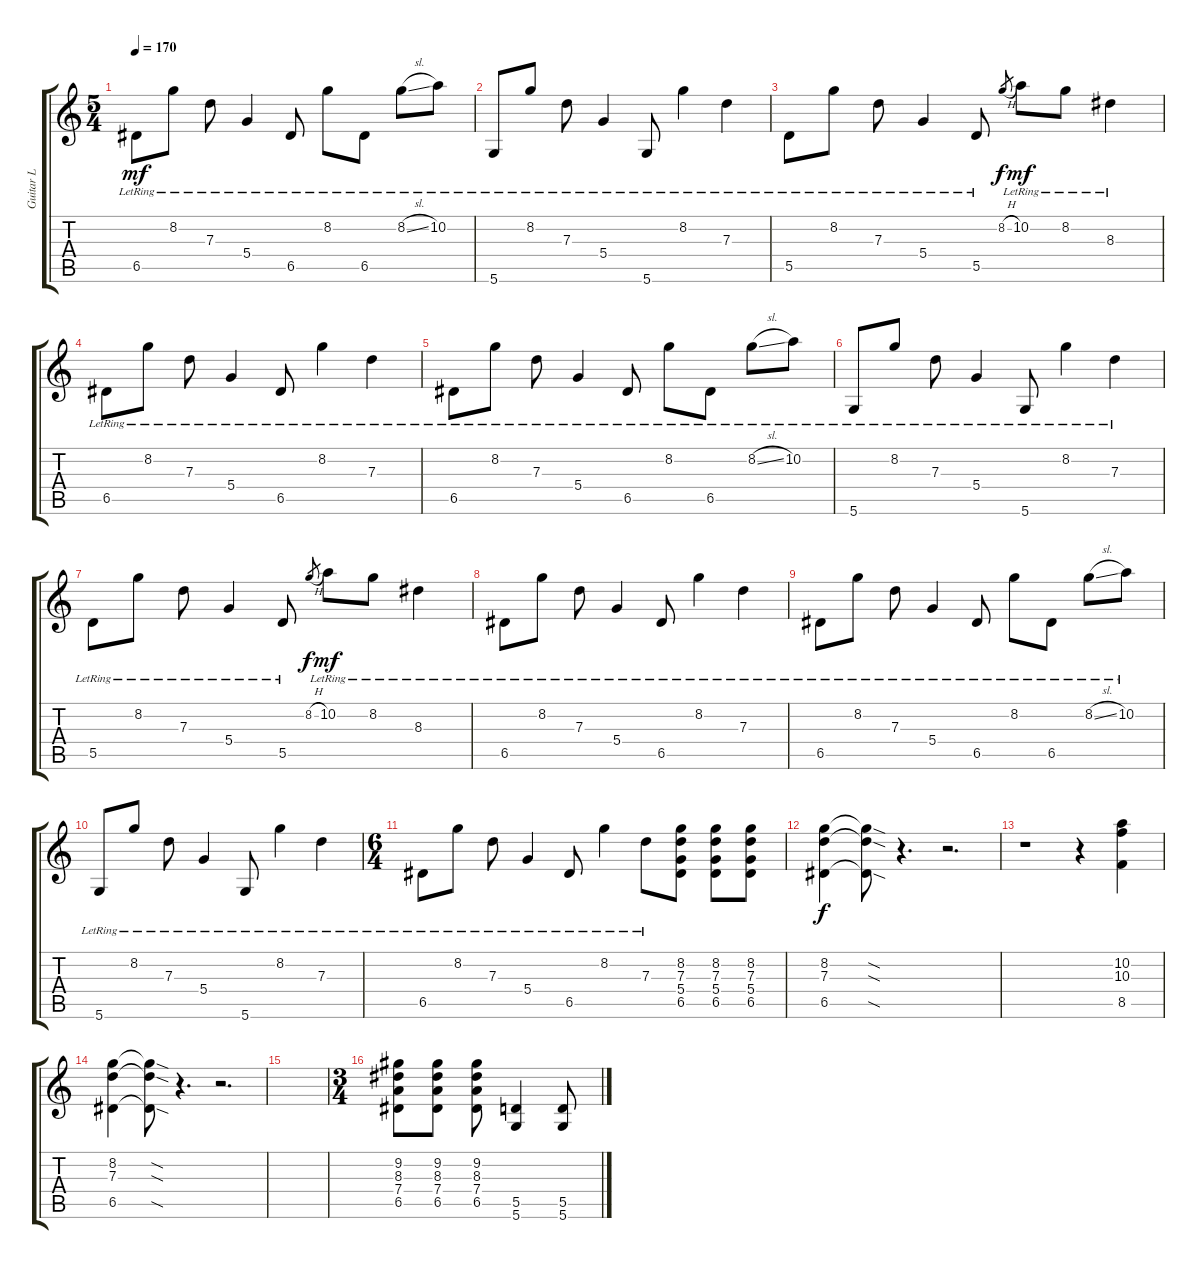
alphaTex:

\track ("Guitar L" "Guitar L") {instrument distortionguitar}
\staff {score tabs}
\tuning (E4 B3 G3 D3 A2 D2) {hide}
\ts (5 4)
\tempo 170
\clef g2
\ks c
6.5{lr}.8{dy mf} 8.2{lr}.8 7.3{lr}.8 5.4{lr}.4 6.5{lr}.8 8.2{lr}.8 6.5{lr}.8 8.2{sl lr}.8 10.2{lr}.8 |
5.6{lr}.8 8.2{lr}.8 7.3{lr}.8 5.4{lr}.4 5.6{lr}.8 8.2{lr}.4 7.3{lr}.4 |
5.5{lr}.8 8.2{lr}.8 7.3{lr}.8 5.4{lr}.4 5.5{lr}.8 8.2{h}.8{gr dy f} 10.2{lr}.8{dy mf} 8.2{lr}.8 8.3{lr}.4 |
6.5{lr}.8 8.2{lr}.8 7.3{lr}.8 5.4{lr}.4 6.5{lr}.8 8.2{lr}.4 7.3{lr}.4 |
6.5{lr}.8 8.2{lr}.8 7.3{lr}.8 5.4{lr}.4 6.5{lr}.8 8.2{lr}.8 6.5{lr}.8 8.2{sl lr}.8 10.2{lr}.8 |
5.6{lr}.8 8.2{lr}.8 7.3{lr}.8 5.4{lr}.4 5.6{lr}.8 8.2{lr}.4 7.3{lr}.4 |
5.5{lr}.8 8.2{lr}.8 7.3{lr}.8 5.4{lr}.4 5.5{lr}.8 8.2{h}.8{gr dy f} 10.2{lr}.8{dy mf} 8.2{lr}.8 8.3{lr}.4 |
6.5{lr}.8 8.2{lr}.8 7.3{lr}.8 5.4{lr}.4 6.5{lr}.8 8.2{lr}.4 7.3{lr}.4 |
6.5{lr}.8 8.2{lr}.8 7.3{lr}.8 5.4{lr}.4 6.5{lr}.8 8.2{lr}.8 6.5{lr}.8 8.2{sl lr}.8 10.2{lr}.8 |
5.6{lr}.8 8.2{lr}.8 7.3{lr}.8 5.4{lr}.4 5.6{lr}.8 8.2{lr}.4 7.3{lr}.4 |
\ts (6 4)
6.5{lr}.8 8.2{lr}.8 7.3{lr}.8 5.4{lr}.4 6.5{lr}.8 8.2{lr}.4 7.3{lr}.8 (8.2 7.3 5.4 6.5).8 (8.2 7.3 5.4 6.5).8 (8.2 7.3 5.4 6.5).8 |
(8.2 7.3 6.5).4{dy f} (8.2{sod t} 7.3{sod t} 6.5{sod t}).8 r.4{d} r.2{d} |
r.1 r.4 (10.2 10.3 8.5).4 |
(8.2 7.3 6.5).4 (8.2{sod t} 7.3{sod t} 6.5{sod t}).8 r.4{d} r.2{d} |
|
\ts (3 4)
(9.2 8.3 7.4 6.5).8 (9.2 8.3 7.4 6.5).8 (9.2 8.3 7.4 6.5).8 (5.5 5.6).4 (5.5 5.6).8
